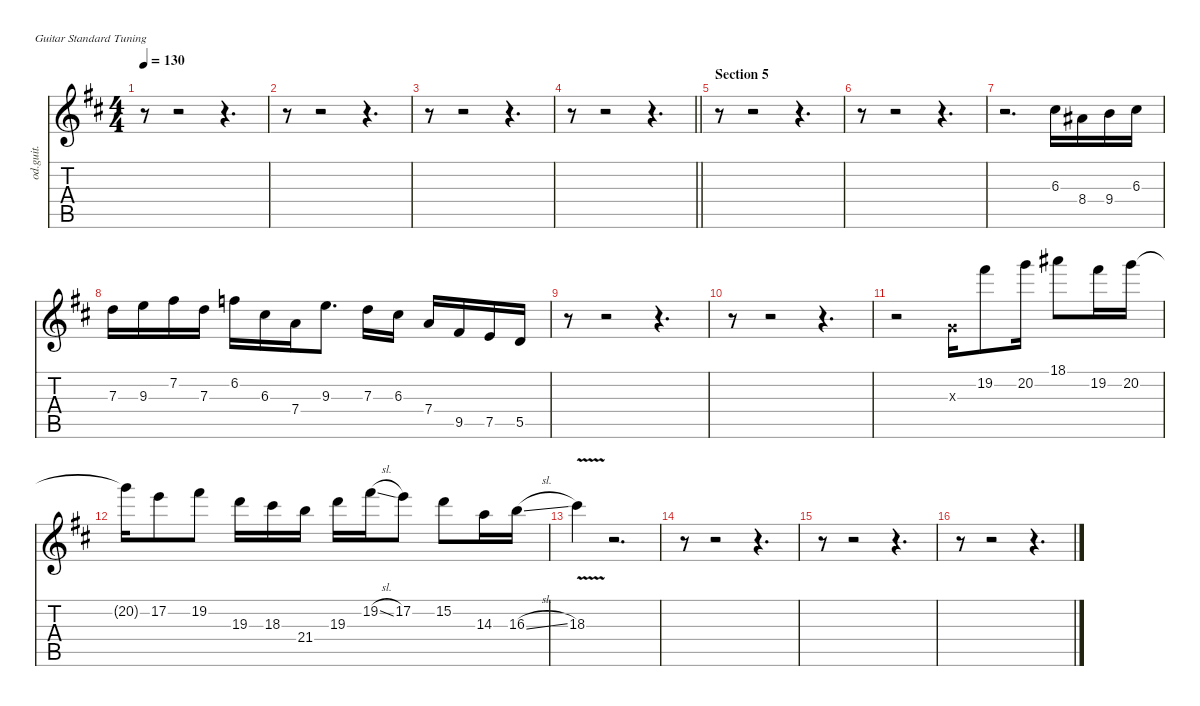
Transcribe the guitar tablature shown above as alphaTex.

\defaultSystemsLayout 4
\hideDynamics
\bracketExtendMode nobrackets
\otherSystemsTrackNameOrientation horizontal
\track ("Al - Electric Guitar" "od.guit.") {instrument overdrivenguitar}
\staff {score tabs}
\tuning (E4 B3 G3 D3 A2 E2)
\ts (4 4)
\tempo 130
\clef g2
\ks d
r.8{dy f beam Down} r.2{beam Down} r.4{d beam Down} |
r.8{beam Down} r.2{beam Down} r.4{d beam Down} |
r.8{beam Down} r.2{beam Down} r.4{d beam Down} |
\barLineRight lightlight
r.8{beam Down} r.2{beam Down} r.4{d beam Down} |
\section ("" "Section 5")
r.8{beam Down} r.2{beam Down} r.4{d beam Down} |
r.8{beam Down} r.2{beam Down} r.4{d beam Down} |
r.2{d beam Down} 6.3{acc #}.16{beam Down} 8.4{acc #}.16{beam Down} 9.4{acc forcenatural}.16{beam Down} 6.3{acc #}.16{beam Down} |
7.3{acc forcenatural}.16{beam Down} 9.3{acc forcenatural}.16{beam Down} 7.2{acc #}.16{beam Down} 7.3{acc forcenatural}.16{beam Down} 6.2{acc forcenatural}.16{beam Down} 6.3{acc #}.16{beam Down} 7.4{acc forcenatural}.16{beam Down} 9.3{acc forcenatural}.8{d beam Down} 7.3{acc forcenatural}.16{beam Down} 6.3{acc #}.16{beam Down} 7.4{acc forcenatural}.16{beam Up} 9.5{acc #}.16{beam Up} 7.5{acc forcenatural}.16{beam Up} 5.5{acc forcenatural}.16{beam Up} |
r.8{beam Down} r.2{beam Down} r.4{d beam Down} |
r.8{beam Down} r.2{beam Down} r.4{d beam Down} |
r.2{beam Down} 0.3{x acc forcenatural}.16{beam Down} 19.2{acc #}.8{beam Down} 20.2{acc forcenatural}.16{beam Down} 18.1{acc #}.8{beam Down} 19.2{acc #}.16{beam Down} 20.2{acc forcenatural}.16{beam Down} |
20.2{t acc forcenatural}.16{beam Down} 17.2{acc forcenatural}.8{beam Down} 19.2{acc #}.8{beam Down} 19.3{acc forcenatural}.16{beam Down} 18.3{acc #}.16{beam Down} 21.4{acc forcenatural}.16{beam Down} 19.3{acc forcenatural}.16{beam Down} 19.2{sl acc #}.16{beam Down} 17.2{acc forcenatural}.8{beam Down} 15.2{acc forcenatural}.8{beam Down} 14.3{acc forcenatural}.16{beam Down} 16.3{sl acc forcenatural}.16{beam Down} |
18.3{v acc #}.4{beam Down} r.2{d beam Down} |
r.8{beam Down} r.2{beam Down} r.4{d beam Down} |
r.8{beam Down} r.2{beam Down} r.4{d beam Down} |
r.8{beam Down} r.2{beam Down} r.4{d beam Down}
